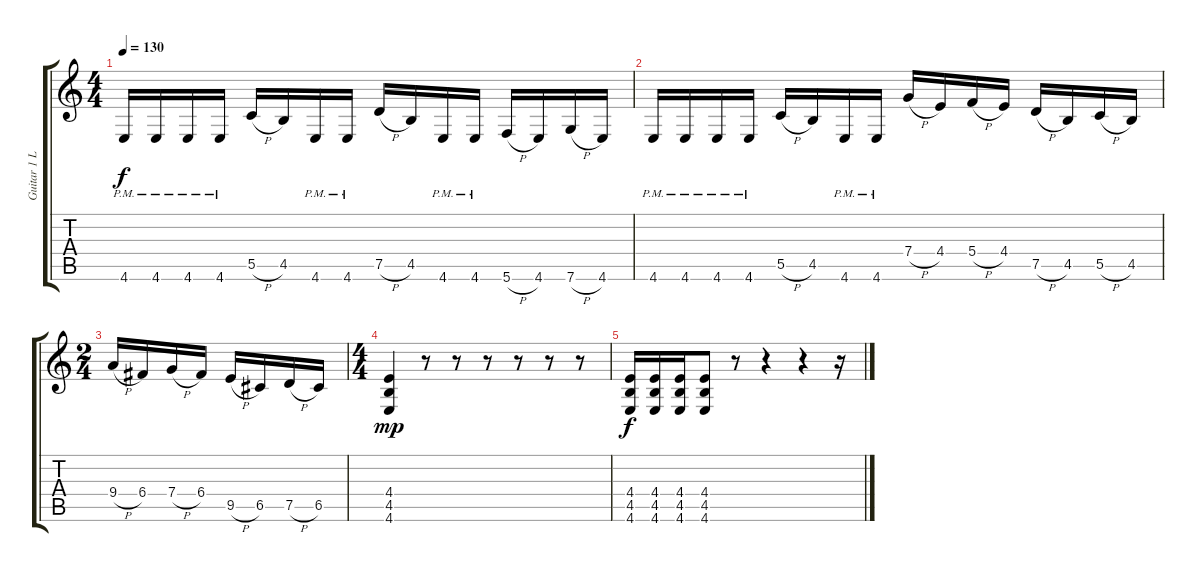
\track ("Guitar 1 Left" "Guitar 1 L") {instrument distortionguitar}
\staff {score tabs}
\tuning (D4 A3 F3 C3 G2 C2) {hide}
\ts (4 4)
\tempo 130
\clef g2
\ks c
4.6{pm}.16{dy f} 4.6{pm}.16 4.6{pm}.16 4.6{pm}.16 5.5{h}.16 4.5.16 4.6{pm}.16 4.6{pm}.16 7.5{h}.16 4.5.16 4.6{pm}.16 4.6{pm}.16 5.6{h}.16 4.6.16 7.6{h}.16 4.6.16 |
4.6{pm}.16 4.6{pm}.16 4.6{pm}.16 4.6{pm}.16 5.5{h}.16 4.5.16 4.6{pm}.16 4.6{pm}.16 7.4{h}.16 4.4.16 5.4{h}.16 4.4.16 7.5{h}.16 4.5.16 5.5{h}.16 4.5.16 |
\ts (2 4)
9.4{h}.16 6.4.16 7.4{h}.16 6.4.16 9.5{h}.16 6.5.16 7.5{h}.16 6.5.16 |
\ts (4 4)
(4.4 4.5 4.6).4{dy mp} r.8 r.8 r.8 r.8 r.8 r.8 |
(4.4 4.5 4.6).16{dy f} (4.4 4.5 4.6).16 (4.4 4.5 4.6).16 (4.4 4.5 4.6).8 r.8 r.4 r.4 r.16
